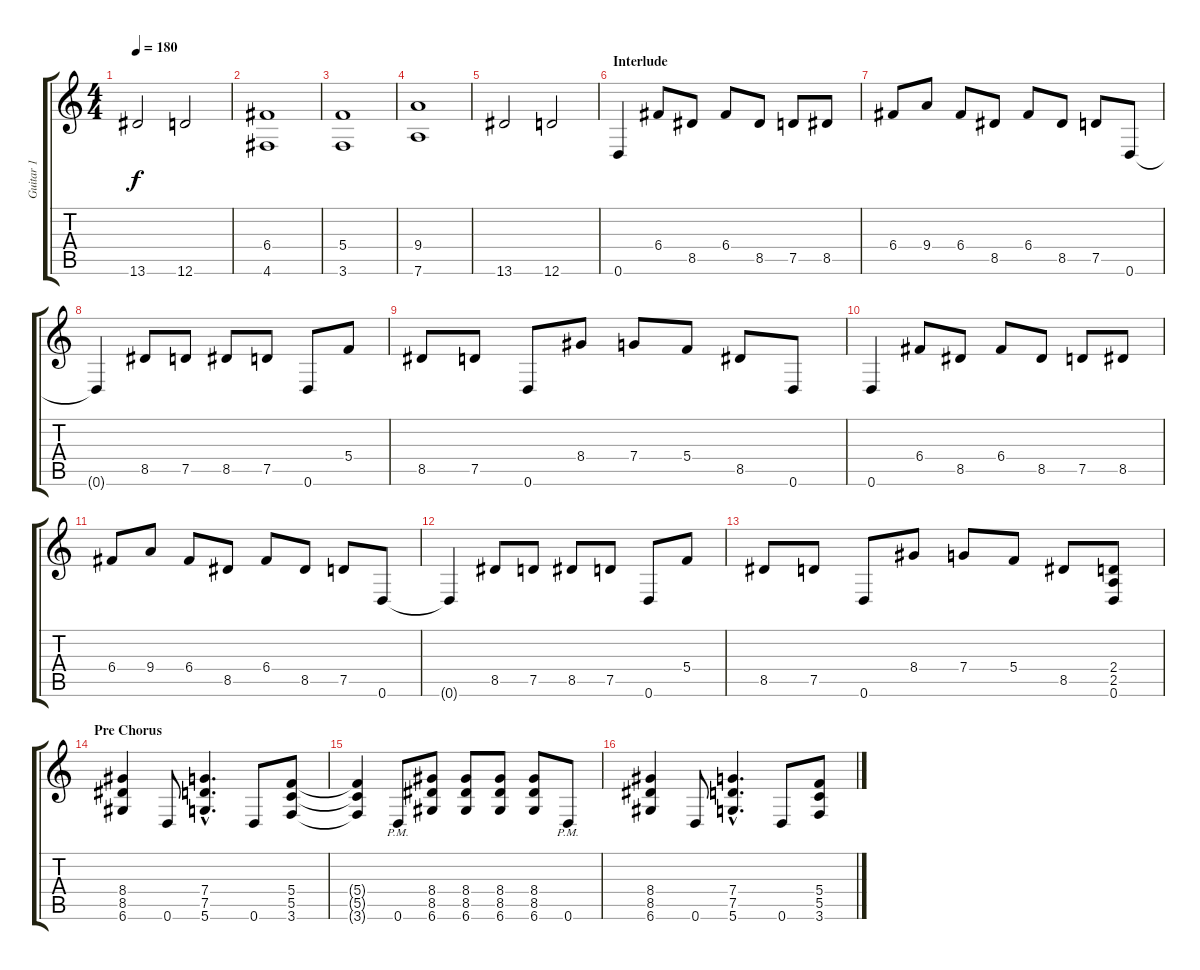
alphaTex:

\track ("Guitar 1" "Guitar 1") {instrument distortionguitar}
\staff {score tabs}
\tuning (D4 A3 F3 C3 G2 D2) {hide}
\ts (4 4)
\tempo 180
\clef g2
\ks c
13.6.2{dy f} 12.6.2 |
(6.4 4.6).1 |
(5.4 3.6).1 |
(9.4 7.6).1 |
13.6.2 12.6.2 |
\section ("" "Interlude")
0.6.4 6.4.8 8.5.8 6.4.8 8.5.8 7.5.8 8.5.8 |
6.4.8 9.4.8 6.4.8 8.5.8 6.4.8 8.5.8 7.5.8 0.6.8 |
0.6{t}.4 8.5.8 7.5.8 8.5.8 7.5.8 0.6.8 5.4.8 |
8.5.8 7.5.8 0.6.8 8.4.8 7.4.8 5.4.8 8.5.8 0.6.8 |
0.6.4 6.4.8 8.5.8 6.4.8 8.5.8 7.5.8 8.5.8 |
6.4.8 9.4.8 6.4.8 8.5.8 6.4.8 8.5.8 7.5.8 0.6.8 |
0.6{t}.4 8.5.8 7.5.8 8.5.8 7.5.8 0.6.8 5.4.8 |
8.5.8 7.5.8 0.6.8 8.4.8 7.4.8 5.4.8 8.5.8 (2.4 2.5 0.6).8 |
\section ("" "Pre Chorus")
(8.4 8.5 6.6).4 0.6.8 (7.4{hac} 7.5{hac} 5.6{hac}).4{d} 0.6.8 (5.4 5.5 3.6).8 |
(5.4{t} 5.5{t} 3.6{t}).4 0.6{pm}.8 (8.4 8.5 6.6).8 (8.4 8.5 6.6).8 (8.4 8.5 6.6).8 (8.4 8.5 6.6).8 0.6{pm}.8 |
(8.4 8.5 6.6).4 0.6.8 (7.4{hac} 7.5{hac} 5.6{hac}).4{d} 0.6.8 (5.4 5.5 3.6).8
